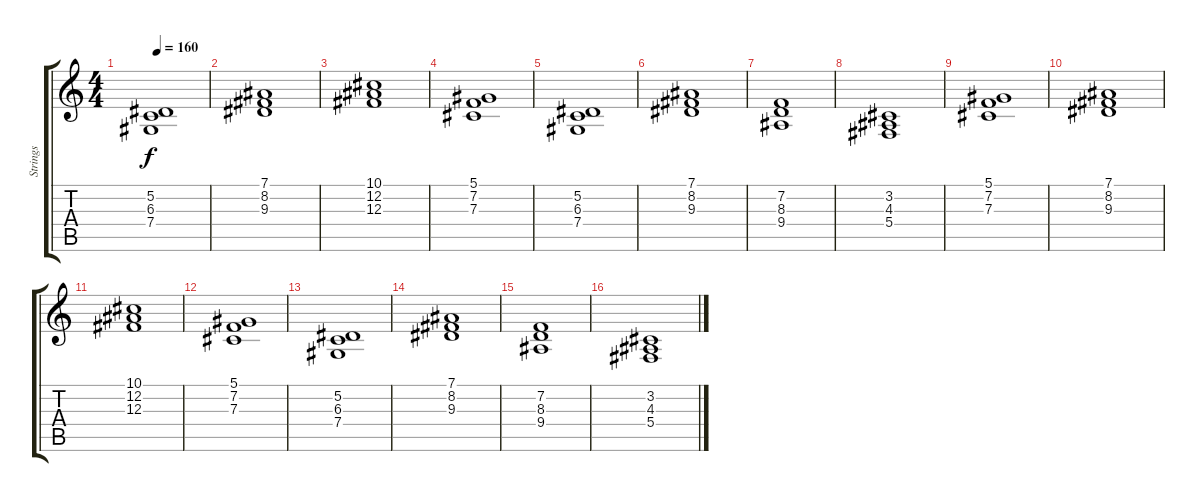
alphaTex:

\track ("Strings" "Strings") {instrument stringensemble1}
\staff {score tabs}
\tuning (Eb4 Bb3 Gb3 Db3 Ab2 Eb2) {hide}
\ts (4 4)
\tempo 160
\clef g2
\ks c
(5.2 6.3 7.4).1{dy f} |
(7.1 8.2 9.3).1{volume 9} |
(10.1 12.2 12.3).1 |
(5.1 7.2 7.3).1 |
(5.2 6.3 7.4).1 |
(7.1 8.2 9.3).1 |
(7.2 8.3 9.4).1 |
(3.2 4.3 5.4).1 |
(5.1 7.2 7.3).1 |
(7.1 8.2 9.3).1 |
(10.1 12.2 12.3).1 |
(5.1 7.2 7.3).1 |
(5.2 6.3 7.4).1 |
(7.1 8.2 9.3).1 |
(7.2 8.3 9.4).1 |
(3.2 4.3 5.4).1
